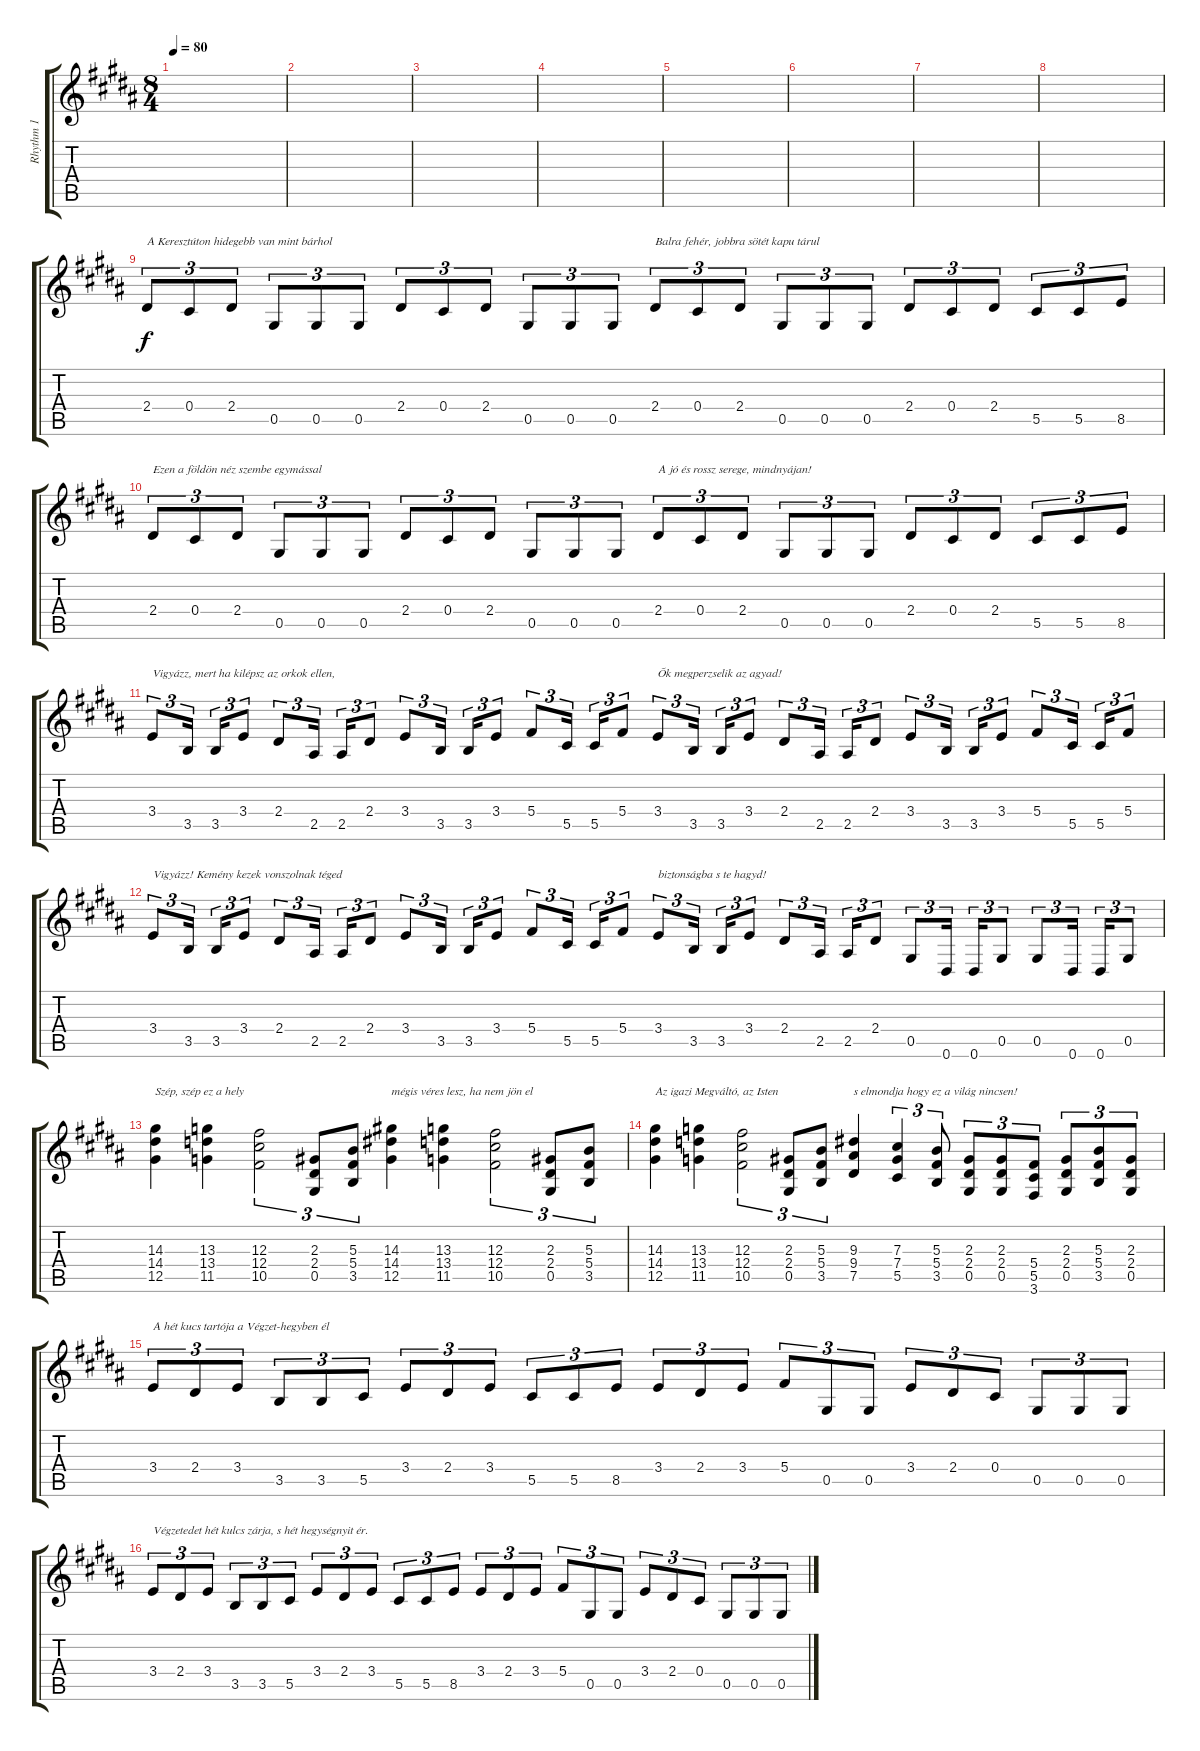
\track ("Rhythm 1" "Rhythm 1") {instrument overdrivenguitar}
\staff {score tabs}
\tuning (Eb4 Bb3 Gb3 Db3 Ab2 Eb2) {hide}
\ts (8 4)
\tempo 80
\clef g2
\ks g#minor
|
|
|
|
|
|
|
|
2.4.8{tu (3 2) txt "A Keresztúton hidegebb van mint bárhol"} 0.4.8{tu (3 2)} 2.4.8{tu (3 2)} 0.5.8{tu (3 2)} 0.5.8{tu (3 2)} 0.5.8{tu (3 2)} 2.4.8{tu (3 2)} 0.4.8{tu (3 2)} 2.4.8{tu (3 2)} 0.5.8{tu (3 2)} 0.5.8{tu (3 2)} 0.5.8{tu (3 2)} 2.4.8{tu (3 2) txt "Balra fehér, jobbra sötét kapu tárul"} 0.4.8{tu (3 2)} 2.4.8{tu (3 2)} 0.5.8{tu (3 2)} 0.5.8{tu (3 2)} 0.5.8{tu (3 2)} 2.4.8{tu (3 2)} 0.4.8{tu (3 2)} 2.4.8{tu (3 2)} 5.5.8{tu (3 2)} 5.5.8{tu (3 2)} 8.5.8{tu (3 2)} |
2.4.8{tu (3 2) txt "Ezen a földön néz szembe egymással"} 0.4.8{tu (3 2)} 2.4.8{tu (3 2)} 0.5.8{tu (3 2)} 0.5.8{tu (3 2)} 0.5.8{tu (3 2)} 2.4.8{tu (3 2)} 0.4.8{tu (3 2)} 2.4.8{tu (3 2)} 0.5.8{tu (3 2)} 0.5.8{tu (3 2)} 0.5.8{tu (3 2)} 2.4.8{tu (3 2) txt "A jó és rossz serege, mindnyájan!"} 0.4.8{tu (3 2)} 2.4.8{tu (3 2)} 0.5.8{tu (3 2)} 0.5.8{tu (3 2)} 0.5.8{tu (3 2)} 2.4.8{tu (3 2)} 0.4.8{tu (3 2)} 2.4.8{tu (3 2)} 5.5.8{tu (3 2)} 5.5.8{tu (3 2)} 8.5.8{tu (3 2)} |
3.4.8{tu (3 2) txt "Vigyázz, mert ha kilépsz az orkok ellen,"} 3.5.16{tu (3 2)} 3.5.16{tu (3 2)} 3.4.8{tu (3 2)} 2.4.8{tu (3 2)} 2.5.16{tu (3 2)} 2.5.16{tu (3 2)} 2.4.8{tu (3 2)} 3.4.8{tu (3 2)} 3.5.16{tu (3 2)} 3.5.16{tu (3 2)} 3.4.8{tu (3 2)} 5.4.8{tu (3 2)} 5.5.16{tu (3 2)} 5.5.16{tu (3 2)} 5.4.8{tu (3 2)} 3.4.8{tu (3 2) txt "Õk megperzselik az agyad!"} 3.5.16{tu (3 2)} 3.5.16{tu (3 2)} 3.4.8{tu (3 2)} 2.4.8{tu (3 2)} 2.5.16{tu (3 2)} 2.5.16{tu (3 2)} 2.4.8{tu (3 2)} 3.4.8{tu (3 2)} 3.5.16{tu (3 2)} 3.5.16{tu (3 2)} 3.4.8{tu (3 2)} 5.4.8{tu (3 2)} 5.5.16{tu (3 2)} 5.5.16{tu (3 2)} 5.4.8{tu (3 2)} |
3.4.8{tu (3 2) txt "Vigyázz! Kemény kezek vonszolnak téged"} 3.5.16{tu (3 2)} 3.5.16{tu (3 2)} 3.4.8{tu (3 2)} 2.4.8{tu (3 2)} 2.5.16{tu (3 2)} 2.5.16{tu (3 2)} 2.4.8{tu (3 2)} 3.4.8{tu (3 2)} 3.5.16{tu (3 2)} 3.5.16{tu (3 2)} 3.4.8{tu (3 2)} 5.4.8{tu (3 2)} 5.5.16{tu (3 2)} 5.5.16{tu (3 2)} 5.4.8{tu (3 2)} 3.4.8{tu (3 2) txt "biztonságba s te hagyd!"} 3.5.16{tu (3 2)} 3.5.16{tu (3 2)} 3.4.8{tu (3 2)} 2.4.8{tu (3 2)} 2.5.16{tu (3 2)} 2.5.16{tu (3 2)} 2.4.8{tu (3 2)} 0.5.8{tu (3 2)} 0.6.16{tu (3 2)} 0.6.16{tu (3 2)} 0.5.8{tu (3 2)} 0.5.8{tu (3 2)} 0.6.16{tu (3 2)} 0.6.16{tu (3 2)} 0.5.8{tu (3 2)} |
(14.3 14.4 12.5).4{txt "Szép, szép ez a hely"} (13.3 13.4 11.5).4 (12.3 12.4 10.5).2{tu (3 2)} (2.3 2.4 0.5).8{tu (3 2)} (5.3 5.4 3.5).8{tu (3 2)} (14.3 14.4 12.5).4{txt "mégis véres lesz, ha nem jön el"} (13.3 13.4 11.5).4 (12.3 12.4 10.5).2{tu (3 2)} (2.3 2.4 0.5).8{tu (3 2)} (5.3 5.4 3.5).8{tu (3 2)} |
(14.3 14.4 12.5).4{txt "Az igazi Megváltó, az Isten"} (13.3 13.4 11.5).4 (12.3 12.4 10.5).2{tu (3 2)} (2.3 2.4 0.5).8{tu (3 2)} (5.3 5.4 3.5).8{tu (3 2)} (9.3 9.4 7.5).4{txt "s elmondja hogy ez a világ nincsen!"} (7.3 7.4 5.5).4{tu (3 2)} (5.3 5.4 3.5).8{tu (3 2)} (2.3 2.4 0.5).8{tu (3 2)} (2.3 2.4 0.5).8{tu (3 2)} (5.4 5.5 3.6).8{tu (3 2)} (2.3 2.4 0.5).8{tu (3 2)} (5.3 5.4 3.5).8{tu (3 2)} (2.3 2.4 0.5).8{tu (3 2)} |
3.4.8{tu (3 2) txt "A hét kucs tartója a Végzet-hegyben él"} 2.4.8{tu (3 2)} 3.4.8{tu (3 2)} 3.5.8{tu (3 2)} 3.5.8{tu (3 2)} 5.5.8{tu (3 2)} 3.4.8{tu (3 2)} 2.4.8{tu (3 2)} 3.4.8{tu (3 2)} 5.5.8{tu (3 2)} 5.5.8{tu (3 2)} 8.5.8{tu (3 2)} 3.4.8{tu (3 2)} 2.4.8{tu (3 2)} 3.4.8{tu (3 2)} 5.4.8{tu (3 2)} 0.5.8{tu (3 2)} 0.5.8{tu (3 2)} 3.4.8{tu (3 2)} 2.4.8{tu (3 2)} 0.4.8{tu (3 2)} 0.5.8{tu (3 2)} 0.5.8{tu (3 2)} 0.5.8{tu (3 2)} |
3.4.8{tu (3 2) txt "Végzetedet hét kulcs zárja, s hét hegységnyit ér."} 2.4.8{tu (3 2)} 3.4.8{tu (3 2)} 3.5.8{tu (3 2)} 3.5.8{tu (3 2)} 5.5.8{tu (3 2)} 3.4.8{tu (3 2)} 2.4.8{tu (3 2)} 3.4.8{tu (3 2)} 5.5.8{tu (3 2)} 5.5.8{tu (3 2)} 8.5.8{tu (3 2)} 3.4.8{tu (3 2)} 2.4.8{tu (3 2)} 3.4.8{tu (3 2)} 5.4.8{tu (3 2)} 0.5.8{tu (3 2)} 0.5.8{tu (3 2)} 3.4.8{tu (3 2)} 2.4.8{tu (3 2)} 0.4.8{tu (3 2)} 0.5.8{tu (3 2)} 0.5.8{tu (3 2)} 0.5.8{tu (3 2)}
